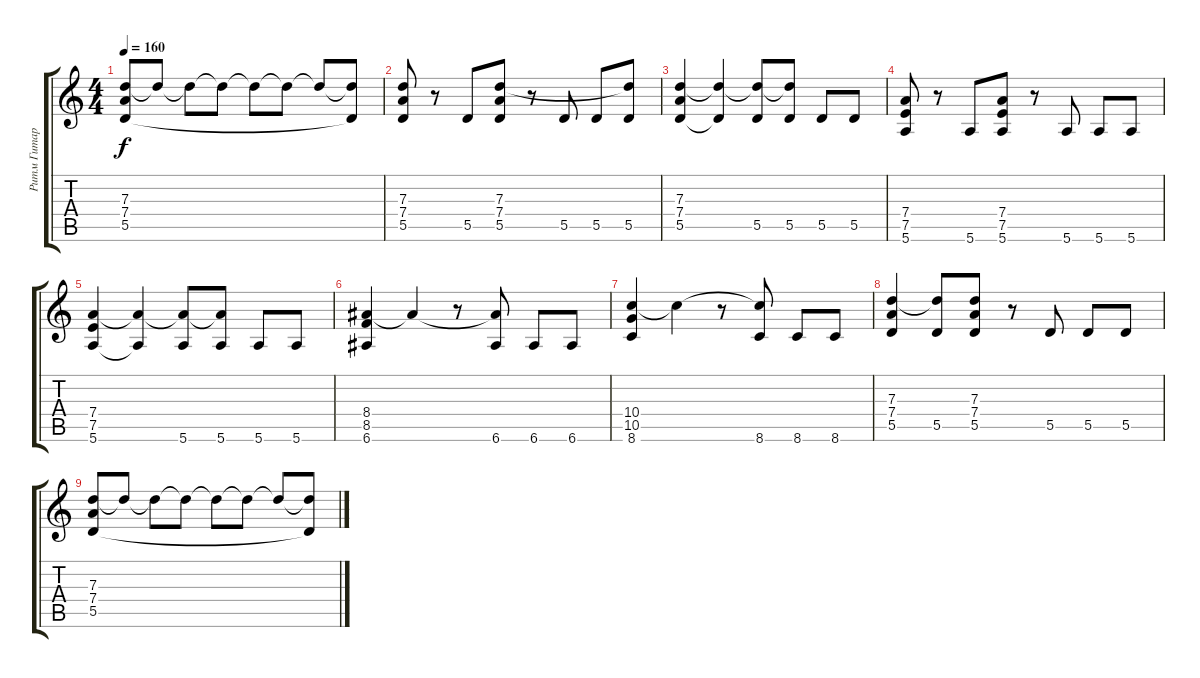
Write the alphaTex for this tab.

\track ("Ритм Гитара" "Ритм Гитар") {instrument distortionguitar}
\staff {score tabs}
\tuning (E4 B3 G3 D3 A2 E2) {hide}
\ts (4 4)
\tempo 160
\clef g2
\ks c
(7.3 7.4 5.5).8{dy f} 7.3{t}.8 7.3{t}.8 7.3{t}.8 7.3{t}.8 7.3{t}.8 7.3{t}.8 (7.3{t} 5.5{t}).8 |
(7.3 7.4 5.5).8 r.8 5.5.8 (7.3 7.4 5.5).8 r.8 5.5.8 5.5.8 (7.3{t} 5.5).8 |
(7.3 7.4 5.5).4 (7.3{t} 5.5{t}).4 (7.3{t} 5.5).8 (7.3{t} 5.5).8 5.5.8 5.5.8 |
(7.4 7.5 5.6).8 r.8 5.6.8 (7.4 7.5 5.6).8 r.8 5.6.8 5.6.8 5.6.8 |
(7.4 7.5 5.6).4 (7.4{t} 5.6{t}).4 (7.4{t} 5.6).8 (7.4{t} 5.6).8 5.6.8 5.6.8 |
(8.4 8.5 6.6).4 8.4{t}.4 r.8 (8.4{t} 6.6).8 6.6.8 6.6.8 |
(10.4 10.5 8.6).4 10.4{t}.4 r.8 (10.4{t} 8.6).8 8.6.8 8.6.8 |
(7.3 7.4 5.5).4 (7.3{t} 5.5).8 (7.3 7.4 5.5).8 r.8 5.5.8 5.5.8 5.5.8 |
(7.3 7.4 5.5).8 7.3{t}.8 7.3{t}.8 7.3{t}.8 7.3{t}.8 7.3{t}.8 7.3{t}.8 (7.3{t} 5.5{t}).8
